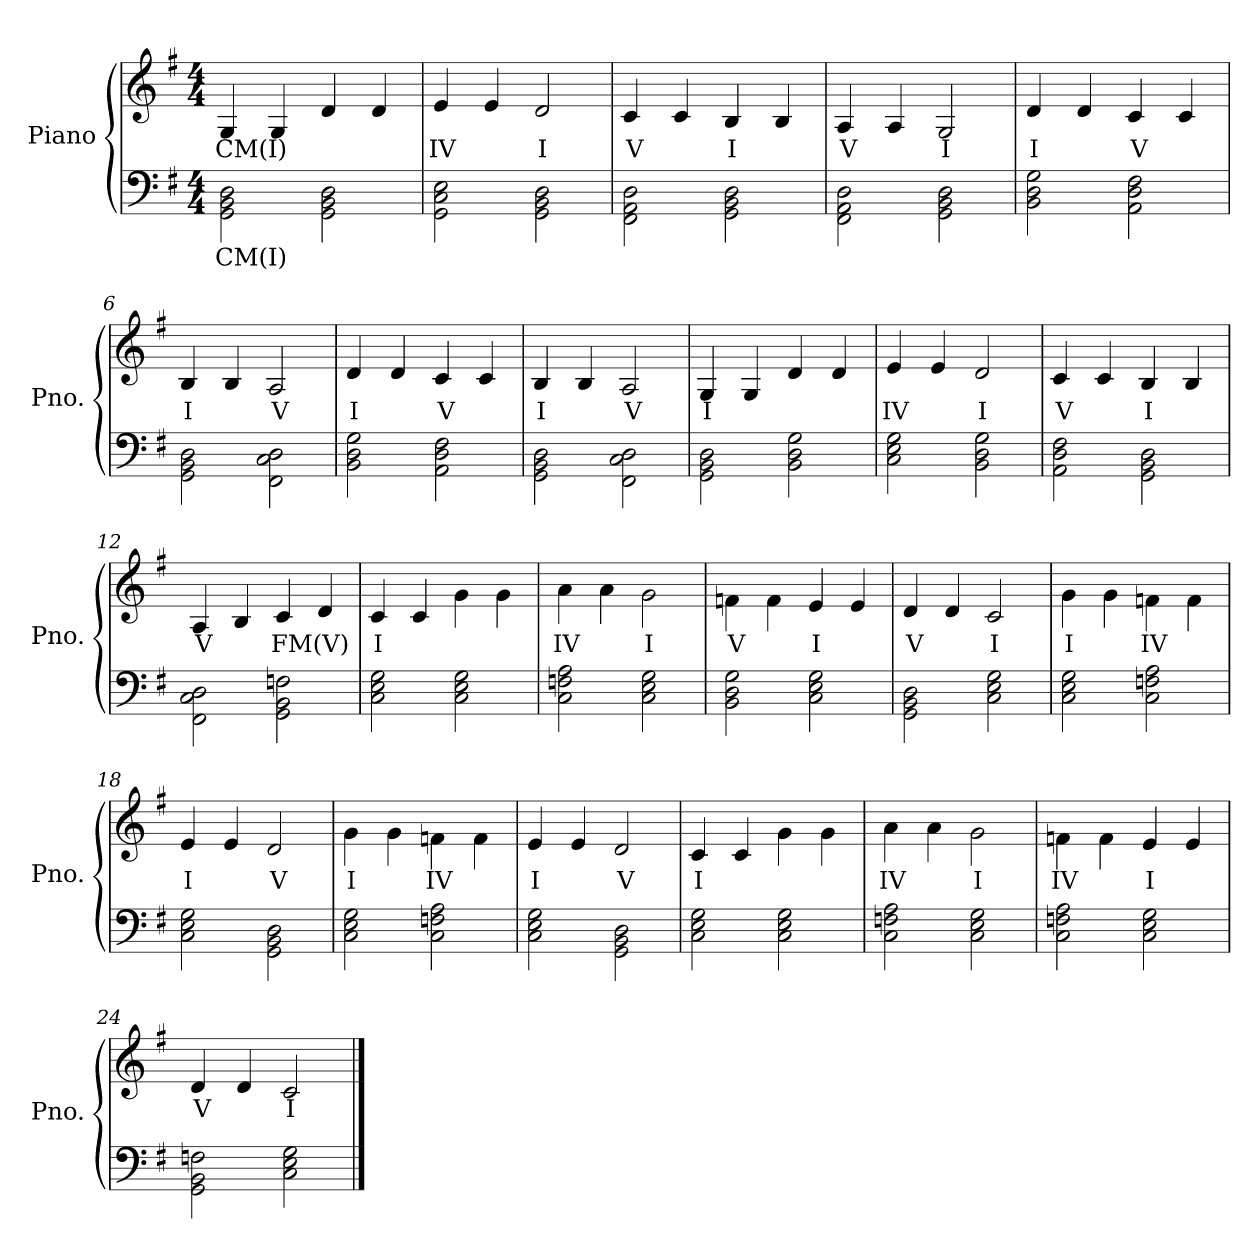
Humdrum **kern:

**kern	**text	**kern	**text
*part2	*part2	*part1	*part1
*staff2	*staff2	*staff1	*staff1
*I"Piano	*	*I"Piano	*
*I'Pno.	*	*I'Pno.	*
*clefF4	*	*clefG2	*
*k[f#]	*	*k[f#]	*
*M4/4	*	*M4/4	*
=1	=1	=1	=1
!	!LO:LY:b	!	!
!	!	!	!LO:LY:b
2GG\ 2BB\ 2D\	CM(I)	4G/	CM(I)
.	.	4G/	.
2GG\ 2BB\ 2D\	.	4d/	.
.	.	4d/	.
=2	=2	=2	=2
!	!	!	!LO:LY:b
2GG\ 2C\ 2E\	.	4e/	IV
.	.	4e/	.
!	!	!	!LO:LY:b
2GG\ 2BB\ 2D\	.	2d/	I
=3	=3	=3	=3
!	!	!	!LO:LY:b
2FF#\ 2AA\ 2D\	.	4c/	V
.	.	4c/	.
!	!	!	!LO:LY:b
2GG\ 2BB\ 2D\	.	4B/	I
.	.	4B/	.
=4	=4	=4	=4
!	!	!	!LO:LY:b
2FF#\ 2AA\ 2D\	.	4A/	V
.	.	4A/	.
!	!	!	!LO:LY:b
2GG\ 2BB\ 2D\	.	2G/	I
=5	=5	=5	=5
!	!	!	!LO:LY:b
2BB\ 2D\ 2G\	.	4d/	I
.	.	4d/	.
!	!	!	!LO:LY:b
2AA\ 2D\ 2F#\	.	4c/	V
.	.	4c/	.
=6	=6	=6	=6
!	!	!	!LO:LY:b
2GG\ 2BB\ 2D\	.	4B/	I
.	.	4B/	.
!	!	!	!LO:LY:b
2FF#\ 2C\ 2D\	.	2A/	V
=7	=7	=7	=7
!	!	!	!LO:LY:b
2BB\ 2D\ 2G\	.	4d/	I
.	.	4d/	.
!	!	!	!LO:LY:b
2AA\ 2D\ 2F#\	.	4c/	V
.	.	4c/	.
=8	=8	=8	=8
!	!	!	!LO:LY:b
2GG\ 2BB\ 2D\	.	4B/	I
.	.	4B/	.
!	!	!	!LO:LY:b
2FF#\ 2C\ 2D\	.	2A/	V
=9	=9	=9	=9
!	!	!	!LO:LY:b
2GG\ 2BB\ 2D\	.	4G/	I
.	.	4G/	.
2BB\ 2D\ 2G\	.	4d/	.
.	.	4d/	.
=10	=10	=10	=10
!	!	!	!LO:LY:b
2C\ 2E\ 2G\	.	4e/	IV
.	.	4e/	.
!	!	!	!LO:LY:b
2BB\ 2D\ 2G\	.	2d/	I
!!LO:LB:g=z
=11	=11	=11	=11
!	!	!	!LO:LY:b
2AA\ 2D\ 2F#\	.	4c/	V
.	.	4c/	.
!	!	!	!LO:LY:b
2GG\ 2BB\ 2D\	.	4B/	I
.	.	4B/	.
=12	=12	=12	=12
!	!	!	!LO:LY:b
2FF#\ 2C\ 2D\	.	4A/	V
.	.	4B/	.
!	!	!	!LO:LY:b
2GG\ 2BB\ 2Fn\	.	4c/	FM(V)
.	.	4d/	.
=13	=13	=13	=13
!	!	!	!LO:LY:b
2C\ 2E\ 2G\	.	4c/	I
.	.	4c/	.
2C\ 2E\ 2G\	.	4g\	.
.	.	4g\	.
=14	=14	=14	=14
!	!	!	!LO:LY:b
2C\ 2Fn\ 2A\	.	4a\	IV
.	.	4a\	.
!	!	!	!LO:LY:b
2C\ 2E\ 2G\	.	2g\	I
=15	=15	=15	=15
!	!	!	!LO:LY:b
2BB\ 2D\ 2G\	.	4fn\	V
.	.	4f\	.
!	!	!	!LO:LY:b
2C\ 2E\ 2G\	.	4e/	I
.	.	4e/	.
=16	=16	=16	=16
!	!	!	!LO:LY:b
2GG\ 2BB\ 2D\	.	4d/	V
.	.	4d/	.
!	!	!	!LO:LY:b
2C\ 2E\ 2G\	.	2c/	I
=17	=17	=17	=17
!	!	!	!LO:LY:b
2C\ 2E\ 2G\	.	4g\	I
.	.	4g\	.
!	!	!	!LO:LY:b
2C\ 2Fn\ 2A\	.	4fn\	IV
.	.	4f\	.
=18	=18	=18	=18
!	!	!	!LO:LY:b
2C\ 2E\ 2G\	.	4e/	I
.	.	4e/	.
!	!	!	!LO:LY:b
2GG\ 2BB\ 2D\	.	2d/	V
=19	=19	=19	=19
!	!	!	!LO:LY:b
2C\ 2E\ 2G\	.	4g\	I
.	.	4g\	.
!	!	!	!LO:LY:b
2C\ 2Fn\ 2A\	.	4fn\	IV
.	.	4f\	.
!!LO:LB:g=z
=20	=20	=20	=20
!	!	!	!LO:LY:b
2C\ 2E\ 2G\	.	4e/	I
.	.	4e/	.
!	!	!	!LO:LY:b
2GG\ 2BB\ 2D\	.	2d/	V
!!LO:LB:g=z
=21	=21	=21	=21
!	!	!	!LO:LY:b
2C\ 2E\ 2G\	.	4c/	I
.	.	4c/	.
2C\ 2E\ 2G\	.	4g\	.
.	.	4g\	.
=22	=22	=22	=22
!	!	!	!LO:LY:b
2C\ 2Fn\ 2A\	.	4a\	IV
.	.	4a\	.
!	!	!	!LO:LY:b
2C\ 2E\ 2G\	.	2g\	I
=23	=23	=23	=23
!	!	!	!LO:LY:b
2C\ 2Fn\ 2A\	.	4fn\	IV
.	.	4f\	.
!	!	!	!LO:LY:b
2C\ 2E\ 2G\	.	4e/	I
.	.	4e/	.
=24	=24	=24	=24
!	!	!	!LO:LY:b
2GG\ 2BB\ 2Fn\	.	4d/	V
.	.	4d/	.
!	!	!	!LO:LY:b
2C\ 2E\ 2G\	.	2c/	I
==	==	==	==
*-	*-	*-	*-
